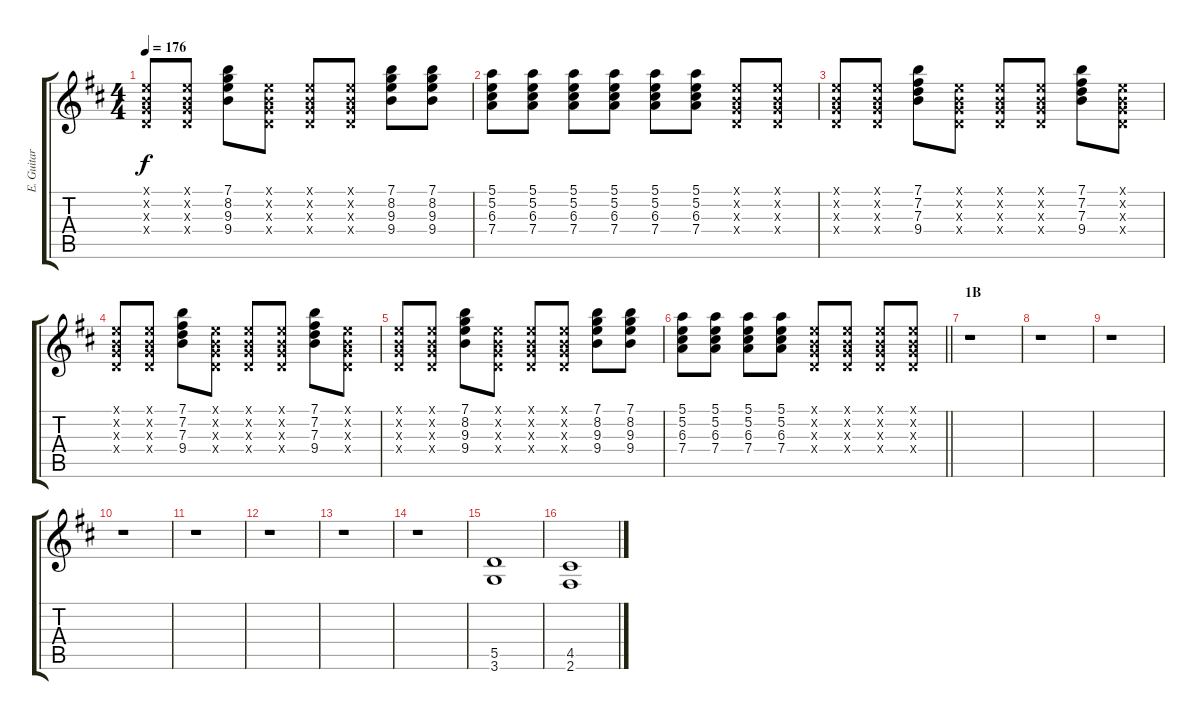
\track ("E. Guitar I" "E. Guitar ") {instrument overdrivenguitar}
\staff {score tabs}
\tuning (E4 B3 G3 D3 A2 E2) {hide}
\ts (4 4)
\tempo 176
\clef g2
\ks d
(0.1{x} 0.2{x} 0.3{x} 0.4{x}).8{dy f} (0.1{x} 0.2{x} 0.3{x} 0.4{x}).8 (7.1 8.2 9.3 9.4).8 (0.1{x} 0.2{x} 0.3{x} 0.4{x}).8 (0.1{x} 0.2{x} 0.3{x} 0.4{x}).8 (0.1{x} 0.2{x} 0.3{x} 0.4{x}).8 (7.1 8.2 9.3 9.4).8 (7.1 8.2 9.3 9.4).8 |
(5.1 5.2 6.3 7.4).8 (5.1 5.2 6.3 7.4).8 (5.1 5.2 6.3 7.4).8 (5.1 5.2 6.3 7.4).8 (5.1 5.2 6.3 7.4).8 (5.1 5.2 6.3 7.4).8 (0.1{x} 0.2{x} 0.3{x} 0.4{x}).8 (0.1{x} 0.2{x} 0.3{x} 0.4{x}).8 |
(0.1{x} 0.2{x} 0.3{x} 0.4{x}).8 (0.1{x} 0.2{x} 0.3{x} 0.4{x}).8 (7.1 7.2 7.3 9.4).8 (0.1{x} 0.2{x} 0.3{x} 0.4{x}).8 (0.1{x} 0.2{x} 0.3{x} 0.4{x}).8 (0.1{x} 0.2{x} 0.3{x} 0.4{x}).8 (7.1 7.2 7.3 9.4).8 (0.1{x} 0.2{x} 0.3{x} 0.4{x}).8 |
(0.1{x} 0.2{x} 0.3{x} 0.4{x}).8 (0.1{x} 0.2{x} 0.3{x} 0.4{x}).8 (7.1 7.2 7.3 9.4).8 (0.1{x} 0.2{x} 0.3{x} 0.4{x}).8 (0.1{x} 0.2{x} 0.3{x} 0.4{x}).8 (0.1{x} 0.2{x} 0.3{x} 0.4{x}).8 (7.1 7.2 7.3 9.4).8 (0.1{x} 0.2{x} 0.3{x} 0.4{x}).8 |
(0.1{x} 0.2{x} 0.3{x} 0.4{x}).8 (0.1{x} 0.2{x} 0.3{x} 0.4{x}).8 (7.1 8.2 9.3 9.4).8 (0.1{x} 0.2{x} 0.3{x} 0.4{x}).8 (0.1{x} 0.2{x} 0.3{x} 0.4{x}).8 (0.1{x} 0.2{x} 0.3{x} 0.4{x}).8 (7.1 8.2 9.3 9.4).8 (7.1 8.2 9.3 9.4).8 |
\barLineRight lightlight
(5.1 5.2 6.3 7.4).8 (5.1 5.2 6.3 7.4).8 (5.1 5.2 6.3 7.4).8 (5.1 5.2 6.3 7.4).8 (0.1{x} 0.2{x} 0.3{x} 0.4{x}).8 (0.1{x} 0.2{x} 0.3{x} 0.4{x}).8 (0.1{x} 0.2{x} 0.3{x} 0.4{x}).8 (0.1{x} 0.2{x} 0.3{x} 0.4{x}).8 |
\section ("" "1B")
r.1 |
r.1 |
r.1 |
r.1 |
r.1 |
r.1 |
r.1 |
r.1 |
(5.5 3.6).1 |
(4.5 2.6).1
